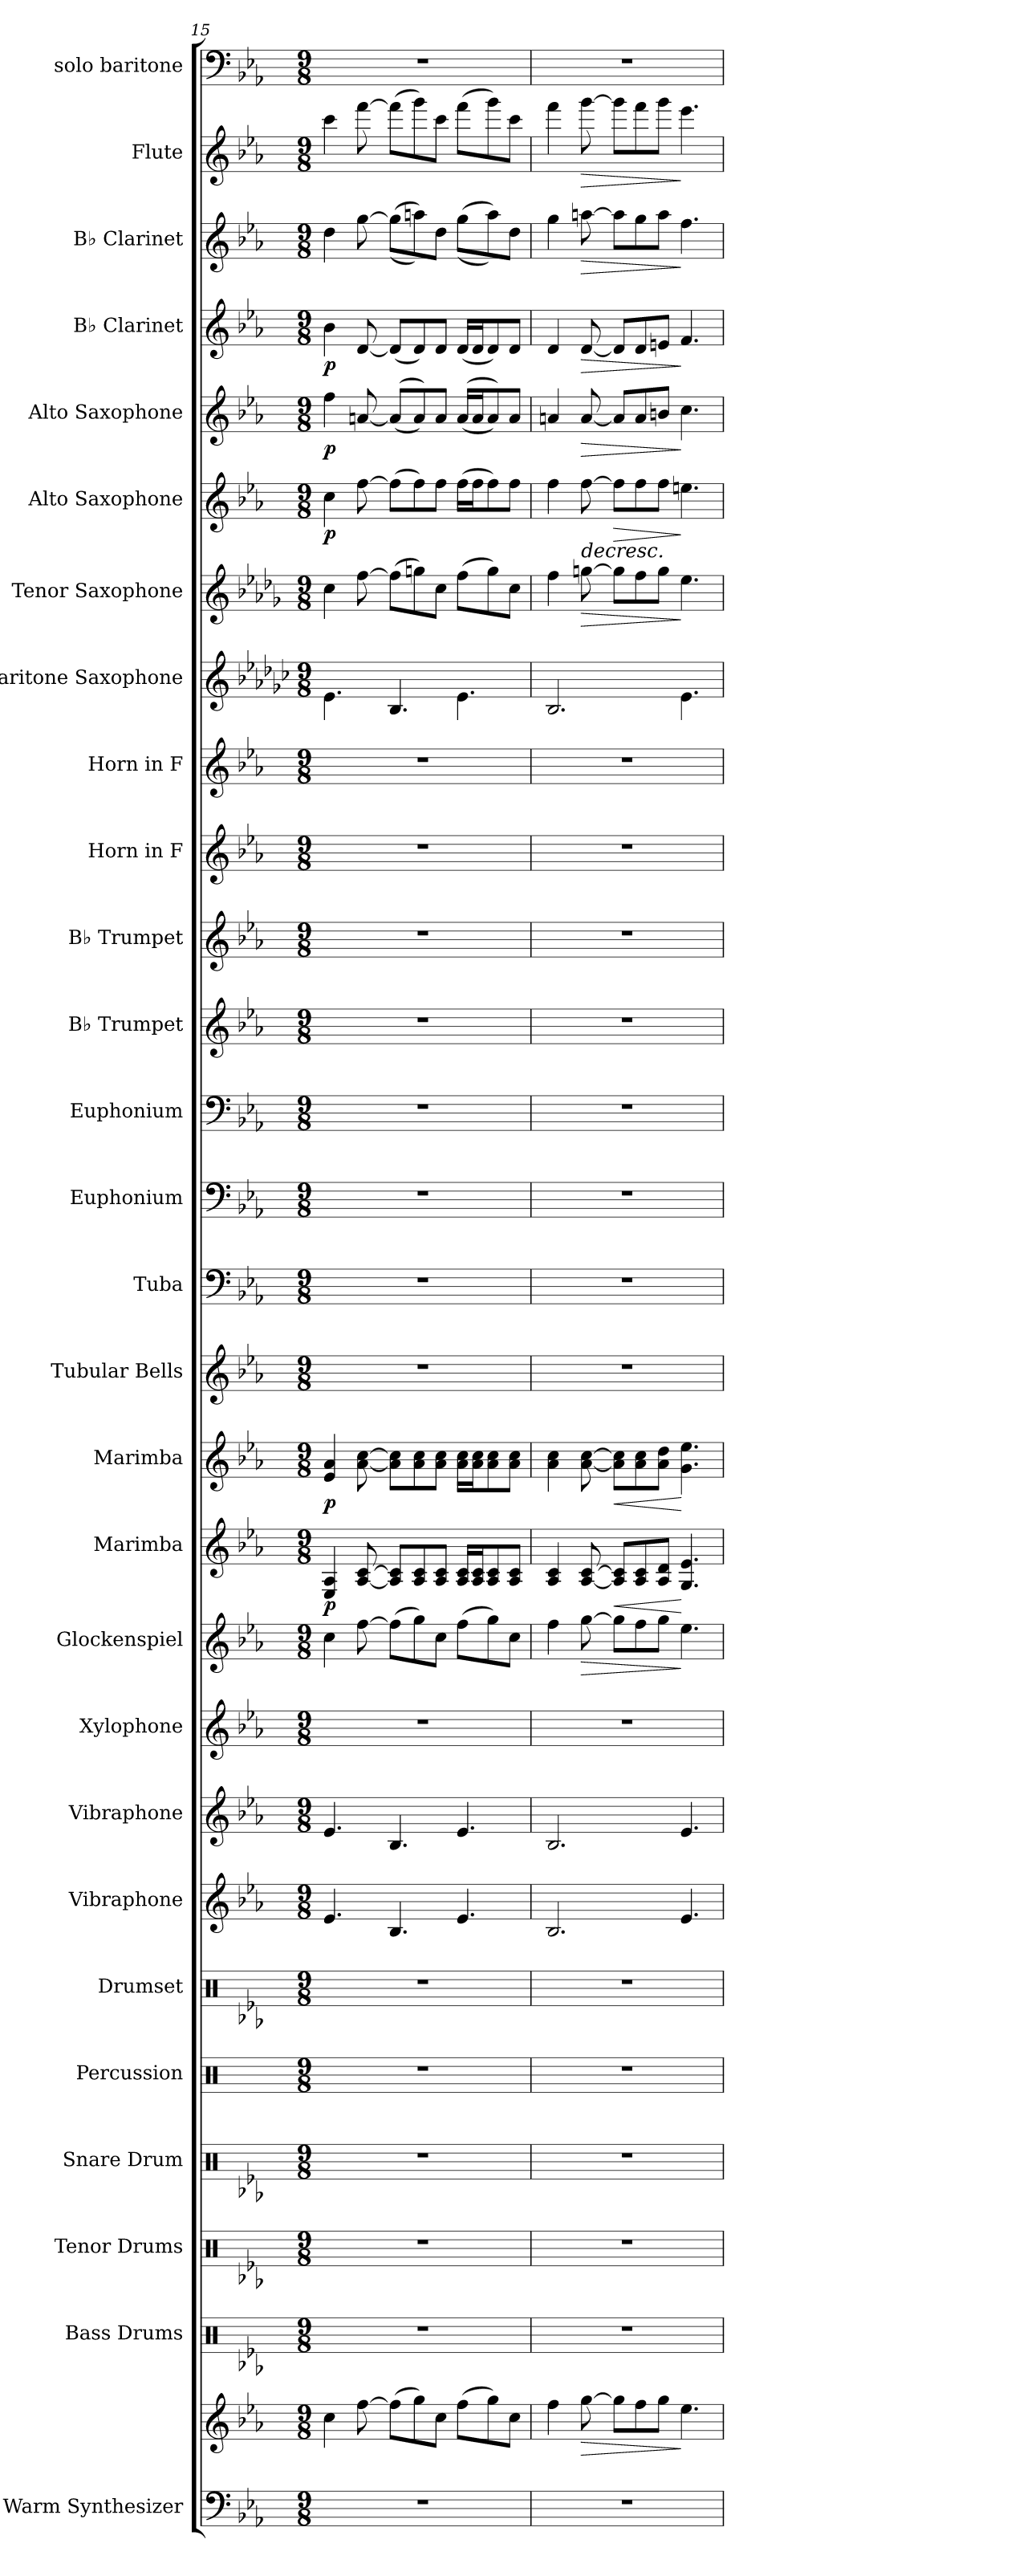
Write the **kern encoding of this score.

**kern	**kern	**dynam	**kern	**kern	**kern	**kern	**kern	**kern	**kern	**kern	**kern	**dynam	**kern	**dynam	**kern	**dynam	**kern	**kern	**kern	**kern	**kern	**kern	**kern	**kern	**kern	**dynam	**kern	**dynam	**kern	**dynam	**kern	**dynam	**kern	**dynam	**kern	**dynam	**kern	**dynam	**kern
*part28	*part28	*part28	*part27	*part26	*part25	*part24	*part23	*part22	*part21	*part20	*part19	*part19	*part18	*part18	*part17	*part17	*part16	*part15	*part14	*part13	*part12	*part11	*part10	*part9	*part8	*part8	*part7	*part7	*part6	*part6	*part5	*part5	*part4	*part4	*part3	*part3	*part2	*part2	*part1
*staff29	*staff28	*staff28/29	*staff27	*staff26	*staff25	*staff24	*staff23	*staff22	*staff21	*staff20	*staff19	*staff19	*staff18	*staff18	*staff17	*staff17	*staff16	*staff15	*staff14	*staff13	*staff12	*staff11	*staff10	*staff9	*staff8	*staff8	*staff7	*staff7	*staff6	*staff6	*staff5	*staff5	*staff4	*staff4	*staff3	*staff3	*staff2	*staff2	*staff1
*I"Warm Synthesizer	*	*	*I"Bass Drums	*I"Tenor Drums	*I"Snare Drum	*I"Percussion	*I"Drumset	*I"Vibraphone	*I"Vibraphone	*I"Xylophone	*I"Glockenspiel	*	*I"Marimba	*	*I"Marimba	*	*I"Tubular Bells	*I"Tuba	*I"Euphonium	*I"Euphonium	*I"B♭ Trumpet	*I"B♭ Trumpet	*I"Horn in F	*I"Horn in F	*I"Baritone Saxophone	*	*I"Tenor Saxophone	*	*I"Alto Saxophone	*	*I"Alto Saxophone	*	*I"B♭ Clarinet	*	*I"B♭ Clarinet	*	*I"Flute	*	*I"solo baritone
*I'Synth.	*	*	*I'B.D.	*I'T.D.	*I'S.D.	*I'Perc.	*I'Drs.	*I'Vib.	*I'Vib.	*I'Xyl.	*I'Glk.	*	*I'Mrm.	*	*I'Mrm.	*	*I'Tu. Be.	*I'Tba.	*I'Euph.	*I'Euph.	*I'B♭ Tpt.	*I'B♭ Tpt.	*	*	*I'Bar. Sax.	*	*I'T. Sax.	*	*I'A. Sax.	*	*I'A. Sax.	*	*I'B♭ Cl.	*	*I'B♭ Cl.	*	*I'Fl.	*	*
*clefF4	*clefG2	*	*clefX	*clefX	*clefX	*clefX	*clefX	*clefG2	*clefG2	*clefG2	*clefG2	*	*clefG2	*	*clefG2	*	*clefG2	*clefF4	*clefF4	*clefF4	*clefG2	*clefG2	*clefG2	*clefG2	*clefG2	*	*clefG2	*	*clefG2	*	*clefG2	*	*clefG2	*	*clefG2	*	*clefG2	*	*clefF4
*	*	*	*	*	*	*	*	*	*	*ITrd-7c-12	*ITrd-14c-24	*	*	*	*	*	*	*	*	*	*ITrd1c2	*ITrd1c2	*ITrd4c7	*ITrd4c7	*ITrd12c21	*	*ITrd8c14	*	*ITrd5c9	*	*ITrd5c9	*	*ITrd1c2	*	*ITrd1c2	*	*	*	*
*k[b-e-a-]	*k[b-e-a-]	*	*k[b-e-a-]	*k[b-e-a-]	*k[b-e-a-]	*k[]	*k[b-e-a-]	*k[b-e-a-]	*k[b-e-a-]	*k[b-e-a-]	*k[b-e-a-]	*	*k[b-e-a-]	*	*k[b-e-a-]	*	*k[b-e-a-]	*k[b-e-a-]	*k[b-e-a-]	*k[b-e-a-]	*k[b-e-a-d-g-]	*k[b-e-a-d-g-]	*k[b-e-a-d-]	*k[b-e-a-d-]	*k[b-e-a-d-g-c-]	*	*k[b-e-a-d-g-]	*	*k[b-e-a-d-g-c-]	*	*k[b-e-a-d-g-c-]	*	*k[b-e-a-d-g-]	*	*k[b-e-a-d-g-]	*	*k[b-e-a-]	*	*k[b-e-a-]
*M9/8	*M9/8	*	*M9/8	*M9/8	*M9/8	*M9/8	*M9/8	*M9/8	*M9/8	*M9/8	*M9/8	*	*M9/8	*	*M9/8	*	*M9/8	*M9/8	*M9/8	*M9/8	*M9/8	*M9/8	*M9/8	*M9/8	*M9/8	*	*M9/8	*	*M9/8	*	*M9/8	*	*M9/8	*	*M9/8	*	*M9/8	*	*M9/8
=15	=15	=15	=15	=15	=15	=15	=15	=15	=15	=15	=15	=15	=15	=15	=15	=15	=15	=15	=15	=15	=15	=15	=15	=15	=15	=15	=15	=15	=15	=15	=15	=15	=15	=15	=15	=15	=15	=15	=15
!	!	!	!	!	!	!	!	!	!	!	!	!	!	!LO:DY:b	!	!LO:DY:b	!	!	!	!	!	!	!	!	!	!	!	!	!	!LO:DY:b	!	!LO:DY:b	!	!LO:DY:b	!	!	!	!	!
8%9r	4cc\	.	8%9r	8%9r	8%9r	8%9r	8%9r	4.e-/	4.e-/	8%9r	4cccc\	.	4E-/ 4A-/	p	4e-/ 4a-/	p	8%9r	8%9r	8%9r	8%9r	8%9r	8%9r	8%9r	8%9r	4.E-\	.	4c\	.	4e-\	p	4a-\	p	4a-\	p	4cc\	.	4ccc\	.	8%9r
.	[8ff\	.	.	.	.	.	.	.	.	.	[8ffff\	.	[8A-/ [8c/	.	[8a-\ [8cc\	.	.	.	.	.	.	.	.	.	.	.	[8f\	.	[8a-\	.	[8cn/	.	[8c/	.	[8ff\	.	[8fff\	.	.
.	(>8ff\L]	.	.	.	.	.	.	4.B-/	4.B-/	.	(>8ffff\L]	.	8A-/] 8c/]L	.	8a-\] 8cc\]L	.	.	.	.	.	.	.	.	.	4.BB-/	.	(>8f\L]	.	(>8a-\L]	.	(<(<8c/L]	.	(<8c/L]	.	(>(>8ff\L]	.	(>8fff\L]	.	.
.	8gg\)	.	.	.	.	.	.	.	.	.	8gggg\)	.	8A-/ 8c/	.	8a-\ 8cc\	.	.	.	.	.	.	.	.	.	.	.	8gn\)	.	8a-\)	.	8c/))	.	8c/)	.	8ggn\))	.	8ggg\)	.	.
.	8cc\J	.	.	.	.	.	.	.	.	.	8cccc\J	.	8A-/ 8c/J	.	8a-\ 8cc\J	.	.	.	.	.	.	.	.	.	.	.	8c\J	.	8a-\J	.	8c/J	.	8c/J	.	8cc\J	.	8ccc\J	.	.
.	(>8ff\L	.	.	.	.	.	.	4.e-/	4.e-/	.	(>8ffff\L	.	16A-/ 16c/LL	.	16a-\ 16cc\LL	.	.	.	.	.	.	.	.	.	4.E-\	.	(>8f\L	.	(>16a-\LL	.	(<(<16c/LL	.	(<16c/LL	.	(>(>8ff\L	.	(>8fff\L	.	.
.	.	.	.	.	.	.	.	.	.	.	.	.	16A-/ 16c/J	.	16a-\ 16cc\J	.	.	.	.	.	.	.	.	.	.	.	.	.	16a-\J	.	16c/J	.	16c/J	.	.	.	.	.	.
.	8gg\)	.	.	.	.	.	.	.	.	.	8gggg\)	.	8A-/ 8c/	.	8a-\ 8cc\	.	.	.	.	.	.	.	.	.	.	.	8g\)	.	8a-\)	.	8c/))	.	8c/)	.	8gg\))	.	8ggg\)	.	.
.	8cc\J	.	.	.	.	.	.	.	.	.	8cccc\J	.	8A-/ 8c/J	.	8a-\ 8cc\J	.	.	.	.	.	.	.	.	.	.	.	8c\J	.	8a-\J	.	8c/J	.	8c/J	.	8cc\J	.	8ccc\J	.	.
=16	=16	=16	=16	=16	=16	=16	=16	=16	=16	=16	=16	=16	=16	=16	=16	=16	=16	=16	=16	=16	=16	=16	=16	=16	=16	=16	=16	=16	=16	=16	=16	=16	=16	=16	=16	=16	=16	=16	=16
8%9r	4ff\	.	8%9r	8%9r	8%9r	8%9r	8%9r	2.B-/	2.B-/	8%9r	4ffff\	.	4A-/ 4c/	.	4a-\ 4cc\	.	8%9r	8%9r	8%9r	8%9r	8%9r	8%9r	8%9r	8%9r	2.BB-/	.	4f\	.	4a-\	.	4cn/	.	4c/	.	4ff\	.	4fff\	.	8%9r
!	!	!LO:HP:b	!	!	!	!	!	!	!	!	!	!LO:HP:b	!	!	!	!	!	!	!	!	!	!	!	!	!	!	!	!LO:HP:b	!	!LO:HP:b	!	!LO:HP:b	!	!LO:HP:b	!	!LO:HP:b	!	!LO:HP:b	!
.	[8gg\	>	.	.	.	.	.	.	.	.	[8gggg\	>	[8A-/ [8c/	.	[8a-\ [8cc\	.	.	.	.	.	.	.	.	.	.	.	[8gn\	>	[8a-\	>	[8c/	>	[8c/	>	[8ggn\	>	[8ggg\	>	.
!	!	!	!	!	!	!	!	!	!	!	!	!	!	!LO:HP:b	!	!LO:HP:b	!	!	!	!	!	!	!	!	!	!	!	!	!	!LO:HP:b	!	!	!	!	!	!	!	!	!
.	8gg\L]	.	.	.	.	.	.	.	.	.	8gggg\L]	.	8A-/] 8c/]L	<	8a-\] 8cc\]L	<	.	.	.	.	.	.	.	.	.	.	8g\L]	.	8a-\L]	>	8c/L]	.	8c/L]	.	8gg\L]	.	8ggg\L]	.	.
.	8ff\	.	.	.	.	.	.	.	.	.	8ffff\	.	8A-/ 8c/	.	8a-\ 8cc\	.	.	.	.	.	.	.	.	.	.	.	8f\	.	8a-\	.	8c/	.	8c/	.	8ff\	.	8fff\	.	.
.	8gg\J	.	.	.	.	.	.	.	.	.	8gggg\J	.	8A-/ 8d/J	.	8a-\ 8dd\J	.	.	.	.	.	.	.	.	.	.	.	8g\J	.	8a-\J	.	8dn/J	.	8dn/J	.	8gg\J	.	8ggg\J	.	.
!	!	!LO:DY:n=1:b	!	!	!	!	!	!	!	!	!	!LO:DY:n=1:b	!	!	!	!	!	!	!	!	!	!	!	!	!	!LO:DY:b	!	!	!	!	!	!	!	!	!	!	!	!	!
.	4.ee-\	] other-dynamics	.	.	.	.	.	4.e-/	4.e-/	.	4.eeee-\	] other-dynamics	4.G/ 4.e-/	[	4.g\ 4.ee-\	[	.	.	.	.	.	.	.	.	4.E-\	other-dynamics	4.e-\	]	4.gn\	] ]	4.e-\	]	4.e-/	]	4.ee-\	]	4.eee-\	]	.
=	=	=	=	=	=	=	=	=	=	=	=	=	=	=	=	=	=	=	=	=	=	=	=	=	=	=	=	=	=	=	=	=	=	=	=	=	=	=	=
*-	*-	*-	*-	*-	*-	*-	*-	*-	*-	*-	*-	*-	*-	*-	*-	*-	*-	*-	*-	*-	*-	*-	*-	*-	*-	*-	*-	*-	*-	*-	*-	*-	*-	*-	*-	*-	*-	*-	*-
